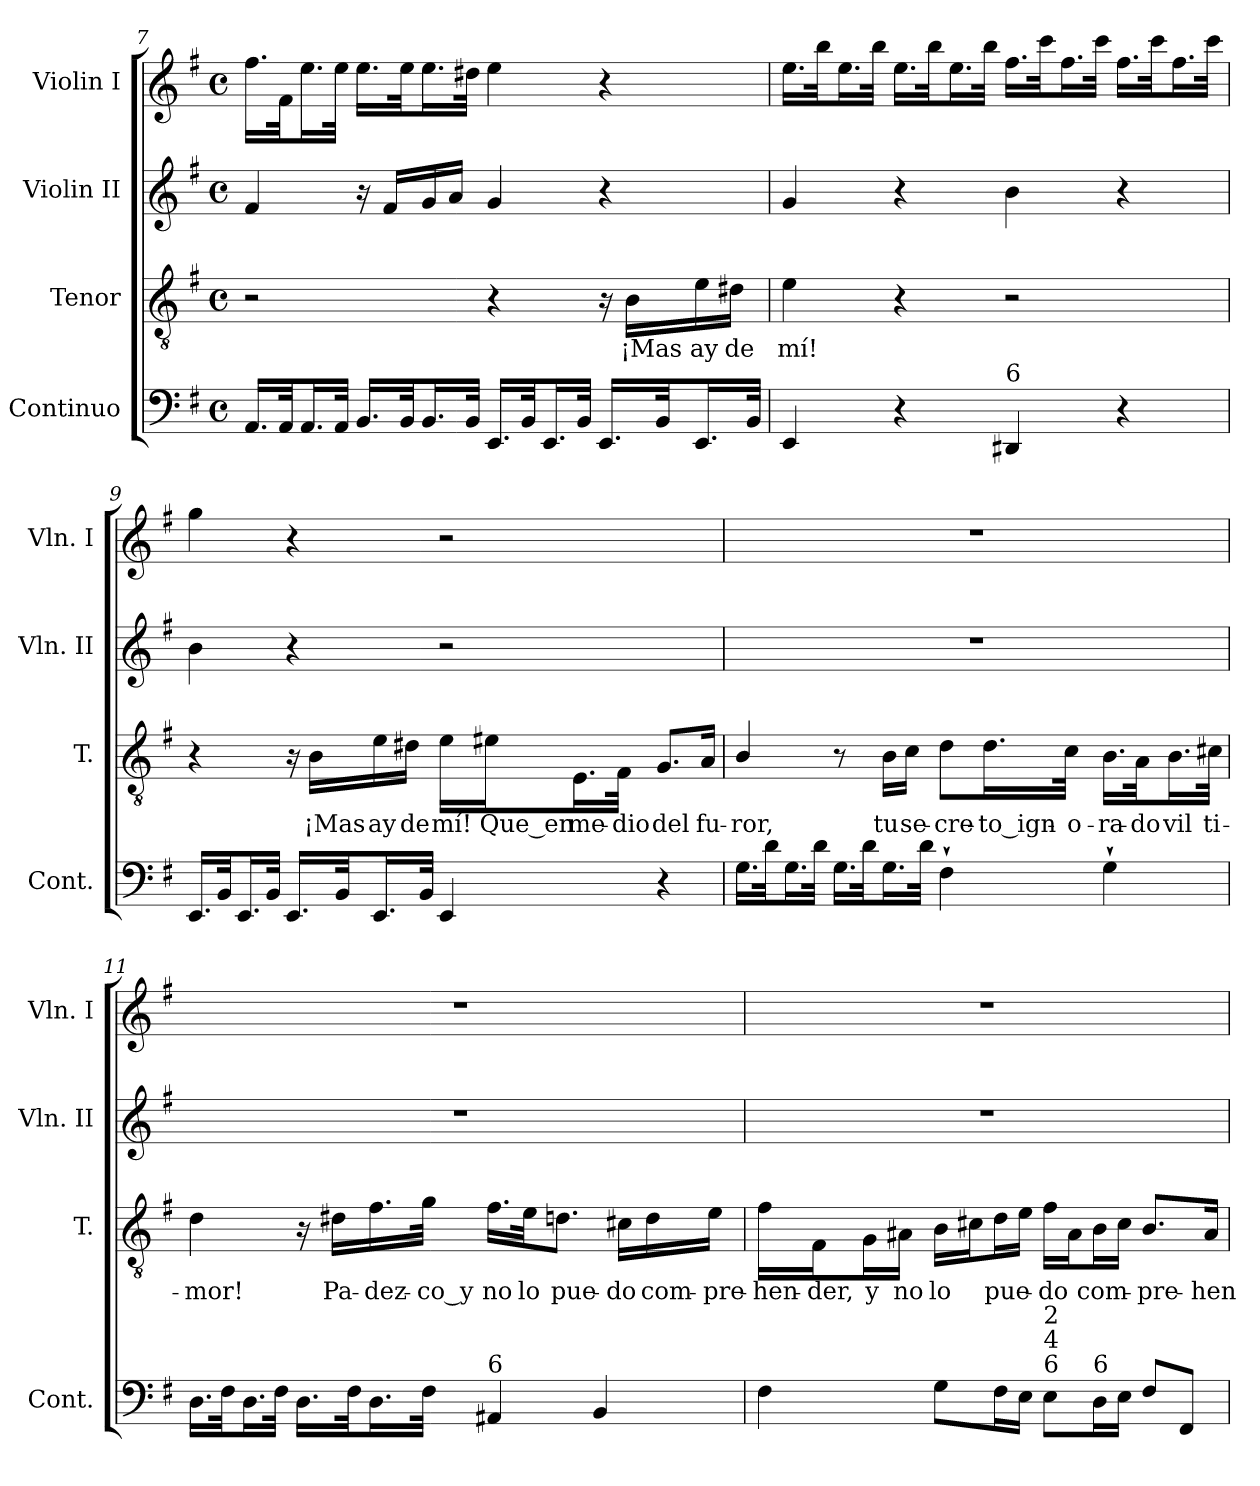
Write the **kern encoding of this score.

**kern	**kern	**text	**kern	**kern
*part4	*part3	*part3	*part2	*part1
*staff4	*staff3	*staff3	*staff2	*staff1
*I"Continuo	*I"Tenor	*	*I"Violin II	*I"Violin I
*I'Cont.	*I'T.	*	*I'Vln. II	*I'Vln. I
!!LO:PB:g=z
*clefF4	*clefGv2	*	*clefG2	*clefG2
*	*ITrd7c12	*	*	*
*k[f#]	*k[f#]	*	*k[f#]	*k[f#]
*G:	*G:	*	*G:	*G:
*M4/4	*M4/4	*	*M4/4	*M4/4
*met(c)	*met(c)	*	*met(c)	*met(c)
=7	=7	=7	=7	=7
16.AAi/LL	2r	.	4f#i/	16.ff#i\LL
32AAi/Jk	.	.	.	32f#i\Jk
16.AAi/L	.	.	.	16.eei\L
32AAi/JJk	.	.	.	32eei\JJk
16.BBi/LL	.	.	16r	16.eei\LL
.	.	.	16f#i/LL	.
32BBi/Jk	.	.	.	32eei\Jk
16.BBi/L	.	.	16gi/	16.eei\L
.	.	.	16ai/JJ	.
32BBi/JJk	.	.	.	32dd#Xi\JJk
16.EEi/LL	4r	.	4gi/	4eei\
32BBi/Jk	.	.	.	.
16.EEi/L	.	.	.	.
32BBi/JJk	.	.	.	.
16.EEi/LL	16r	.	4r	4r
!	!	!LO:LY:b:color=#000000	!	!
.	16BBi\LL	¡Mas	.	.
32BBi/Jk	.	.	.	.
!	!	!LO:LY:b:color=#000000	!	!
16.EEi/L	16Ei\	ay	.	.
!	!	!LO:LY:b:color=#000000	!	!
.	16D#Xi\JJ	de	.	.
32BBi/JJk	.	.	.	.
=8	=8	=8	=8	=8
!	!	!LO:LY:b:color=#000000	!	!
4EEi/	4Ei\	mí!	4gi/	16.eei\LL
.	.	.	.	32bbi\Jk
.	.	.	.	16.eei\L
.	.	.	.	32bbi\JJk
4r	4r	.	4r	16.eei\LL
.	.	.	.	32bbi\Jk
.	.	.	.	16.eei\L
.	.	.	.	32bbi\JJk
!LO:TX:a:t=6	!	!	!	!
4DD#Xi/	2r	.	4bi\	16.ff#i\LL
.	.	.	.	32ccci\Jk
.	.	.	.	16.ff#i\L
.	.	.	.	32ccci\JJk
4r	.	.	4r	16.ff#i\LL
.	.	.	.	32ccci\Jk
.	.	.	.	16.ff#i\L
.	.	.	.	32ccci\JJk
!!LO:LB:g=z
=9	=9	=9	=9	=9
16.EEi/LL	4r	.	4bi\	4ggi\
32BBi/Jk	.	.	.	.
16.EEi/L	.	.	.	.
32BBi/JJk	.	.	.	.
16.EEi/LL	16r	.	4r	4r
!	!	!LO:LY:b:color=#000000	!	!
.	16BBi\LL	¡Mas	.	.
32BBi/Jk	.	.	.	.
!	!	!LO:LY:b:color=#000000	!	!
16.EEi/L	16Ei\	ay	.	.
!	!	!LO:LY:b:color=#000000	!	!
.	16D#Xi\JJ	de	.	.
32BBi/JJk	.	.	.	.
!	!	!LO:LY:b:color=#000000	!	!
4EEi/	16Ei\LL	mí!	2r	2r
!	!	!LO:LY:b:color=#000000	!	!
.	16E#Xi\J	Que_en	.	.
!	!	!LO:LY:b:color=#000000	!	!
.	16.EEi\L	me-	.	.
!	!	!LO:LY:b:color=#000000	!	!
.	32FF#i\JJk	-dio	.	.
!	!	!LO:LY:b:color=#000000	!	!
4r	8.GGi/L	del	.	.
!	!	!LO:LY:b:color=#000000	!	!
.	16AAi/Jk	fu-	.	.
=10	=10	=10	=10	=10
!	!	!LO:LY:b:color=#000000	!	!
16.Gi\LL	4BBi/	-ror,	1r	1r
32di\Jk	.	.	.	.
16.Gi\L	.	.	.	.
32di\JJk	.	.	.	.
16.Gi\LL	8r	.	.	.
32di\Jk	.	.	.	.
!	!	!LO:LY:b:color=#000000	!	!
16.Gi\L	16BBi\LL	tu	.	.
!	!	!LO:LY:b:color=#000000	!	!
.	16Ci\JJ	se-	.	.
32di\JJk	.	.	.	.
!	!	!LO:LY:b:color=#000000	!	!
4F#`i\	8Di\L	-cre-	.	.
!	!	!LO:LY:b:color=#000000	!	!
.	16.Di\L	-to_ign-	.	.
!	!	!LO:LY:b:color=#000000	!	!
.	32Ci\JJk	-o-	.	.
!	!	!LO:LY:b:color=#000000	!	!
4G`i\	16.BBi\LL	-ra-	.	.
!	!	!LO:LY:b:color=#000000	!	!
.	32AAi\Jk	-do	.	.
!	!	!LO:LY:b:color=#000000	!	!
.	16.BBi\L	vil	.	.
!	!	!LO:LY:b:color=#000000	!	!
.	32C#Xi\JJk	ti-	.	.
!!LO:LB:g=z
=11	=11	=11	=11	=11
!	!	!LO:LY:b:color=#000000	!	!
16.Di\LL	4Di\	-mor!	1r	1r
32F#i\Jk	.	.	.	.
16.Di\L	.	.	.	.
32F#i\JJk	.	.	.	.
16.Di\LL	16r	.	.	.
!	!	!LO:LY:b:color=#000000	!	!
.	16D#Xi\LL	Pa-	.	.
32F#i\Jk	.	.	.	.
!	!	!LO:LY:b:color=#000000	!	!
16.Di\L	16.F#i\	-dez-	.	.
!	!	!LO:LY:b:color=#000000	!	!
32F#i\JJk	32Gi\JJk	-co_y	.	.
!LO:TX:a:t=6	!	!	!	!
!	!	!LO:LY:b:color=#000000	!	!
4AA#Xi/	16.F#i\LL	no	.	.
!	!	!LO:LY:b:color=#000000	!	!
.	32Ei\Jk	lo	.	.
!	!	!LO:LY:b:color=#000000	!	!
.	8.Dni\J	pue-	.	.
4BBi/	.	.	.	.
!	!	!LO:LY:b:color=#000000	!	!
.	16C#Xi\LL	-do	.	.
!	!	!LO:LY:b:color=#000000	!	!
.	16Di\	com-	.	.
!	!	!LO:LY:b:color=#000000	!	!
.	16Ei\JJ	-pre-	.	.
=12	=12	=12	=12	=12
!	!	!LO:LY:b:color=#000000	!	!
4F#i\	16F#i\LL	-hen-	1r	1r
!	!	!LO:LY:b:color=#000000	!	!
.	16FF#i\J	-der,	.	.
!	!	!LO:LY:b:color=#000000	!	!
.	16GGi\L	y	.	.
!	!	!LO:LY:b:color=#000000	!	!
.	16AA#Xi\JJ	no	.	.
!	!	!LO:LY:b:color=#000000	!	!
8Gi\L	16BBi\LL	lo	.	.
.	16C#Xi\J	.	.	.
!	!	!LO:LY:b:color=#000000	!	!
16F#i\L	16Di\L	pue-	.	.
16Ei\JJ	16Ei\JJ	.	.	.
!LO:TX:a:t=6	!	!	!	!
!LO:TX:t=4	!	!	!	!
!LO:TX:t=2	!	!	!	!
!	!	!LO:LY:b:color=#000000	!	!
8Ei\L	16F#i\LL	-do	.	.
.	16AA#i\J	.	.	.
!LO:TX:a:t=6	!	!	!	!
!	!	!LO:LY:b:color=#000000	!	!
16Di\L	16BBi\L	com-	.	.
16Ei\JJ	16C#i\JJ	.	.	.
!	!	!LO:LY:b:color=#000000	!	!
8F#i/L	8.BBi/L	-pre-	.	.
8FF#i/J	.	.	.	.
!	!	!LO:LY:b:color=#000000	!	!
.	16AA#i/Jk	-hen-	.	.
=	=	=	=	=
*-	*-	*-	*-	*-
